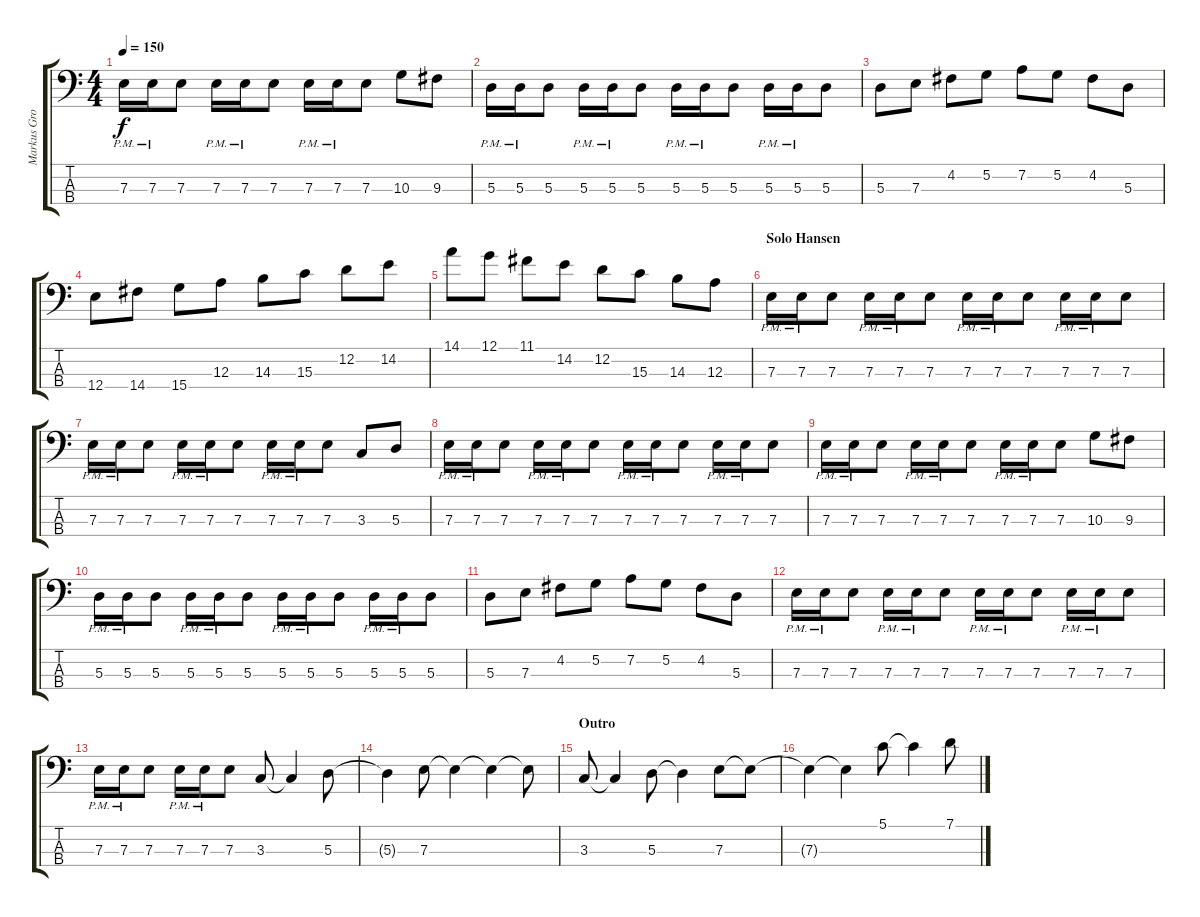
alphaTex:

\track ("Markus Grosskopf" "Markus Gro") {instrument electricbassfinger}
\staff {score tabs}
\tuning (G2 D2 A1 E1) {hide}
\ts (4 4)
\tempo 150
\clef f4
\ks c
7.3{pm}.16{dy f} 7.3{pm}.16 7.3.8 7.3{pm}.16 7.3{pm}.16 7.3.8 7.3{pm}.16 7.3{pm}.16 7.3.8 10.3.8 9.3.8 |
5.3{pm}.16 5.3{pm}.16 5.3.8 5.3{pm}.16 5.3{pm}.16 5.3.8 5.3{pm}.16 5.3{pm}.16 5.3.8 5.3{pm}.16 5.3{pm}.16 5.3.8 |
5.3.8 7.3.8 4.2.8 5.2.8 7.2.8 5.2.8 4.2.8 5.3.8 |
12.4.8 14.4.8 15.4.8 12.3.8 14.3.8 15.3.8 12.2.8 14.2.8 |
14.1.8 12.1.8 11.1.8 14.2.8 12.2.8 15.3.8 14.3.8 12.3.8 |
\section ("" "Solo Hansen")
7.3{pm}.16 7.3{pm}.16 7.3.8 7.3{pm}.16 7.3{pm}.16 7.3.8 7.3{pm}.16 7.3{pm}.16 7.3.8 7.3{pm}.16 7.3{pm}.16 7.3.8 |
7.3{pm}.16 7.3{pm}.16 7.3.8 7.3{pm}.16 7.3{pm}.16 7.3.8 7.3{pm}.16 7.3{pm}.16 7.3.8 3.3.8 5.3.8 |
7.3{pm}.16 7.3{pm}.16 7.3.8 7.3{pm}.16 7.3{pm}.16 7.3.8 7.3{pm}.16 7.3{pm}.16 7.3.8 7.3{pm}.16 7.3{pm}.16 7.3.8 |
7.3{pm}.16 7.3{pm}.16 7.3.8 7.3{pm}.16 7.3{pm}.16 7.3.8 7.3{pm}.16 7.3{pm}.16 7.3.8 10.3.8 9.3.8 |
5.3{pm}.16 5.3{pm}.16 5.3.8 5.3{pm}.16 5.3{pm}.16 5.3.8 5.3{pm}.16 5.3{pm}.16 5.3.8 5.3{pm}.16 5.3{pm}.16 5.3.8 |
5.3.8 7.3.8 4.2.8 5.2.8 7.2.8 5.2.8 4.2.8 5.3.8 |
7.3{pm}.16 7.3{pm}.16 7.3.8 7.3{pm}.16 7.3{pm}.16 7.3.8 7.3{pm}.16 7.3{pm}.16 7.3.8 7.3{pm}.16 7.3{pm}.16 7.3.8 |
7.3{pm}.16 7.3{pm}.16 7.3.8 7.3{pm}.16 7.3{pm}.16 7.3.8 3.3.8 3.3{t}.4 5.3.8 |
5.3{t}.4 7.3.8 7.3{t}.4 7.3{t}.4 7.3{t}.8 |
\section ("" "Outro")
3.3.8 3.3{t}.4 5.3.8 5.3{t}.4 7.3.8 7.3{t}.8 |
7.3{t}.4 7.3{t}.4 5.1.8 5.1{t}.4 7.1.8
